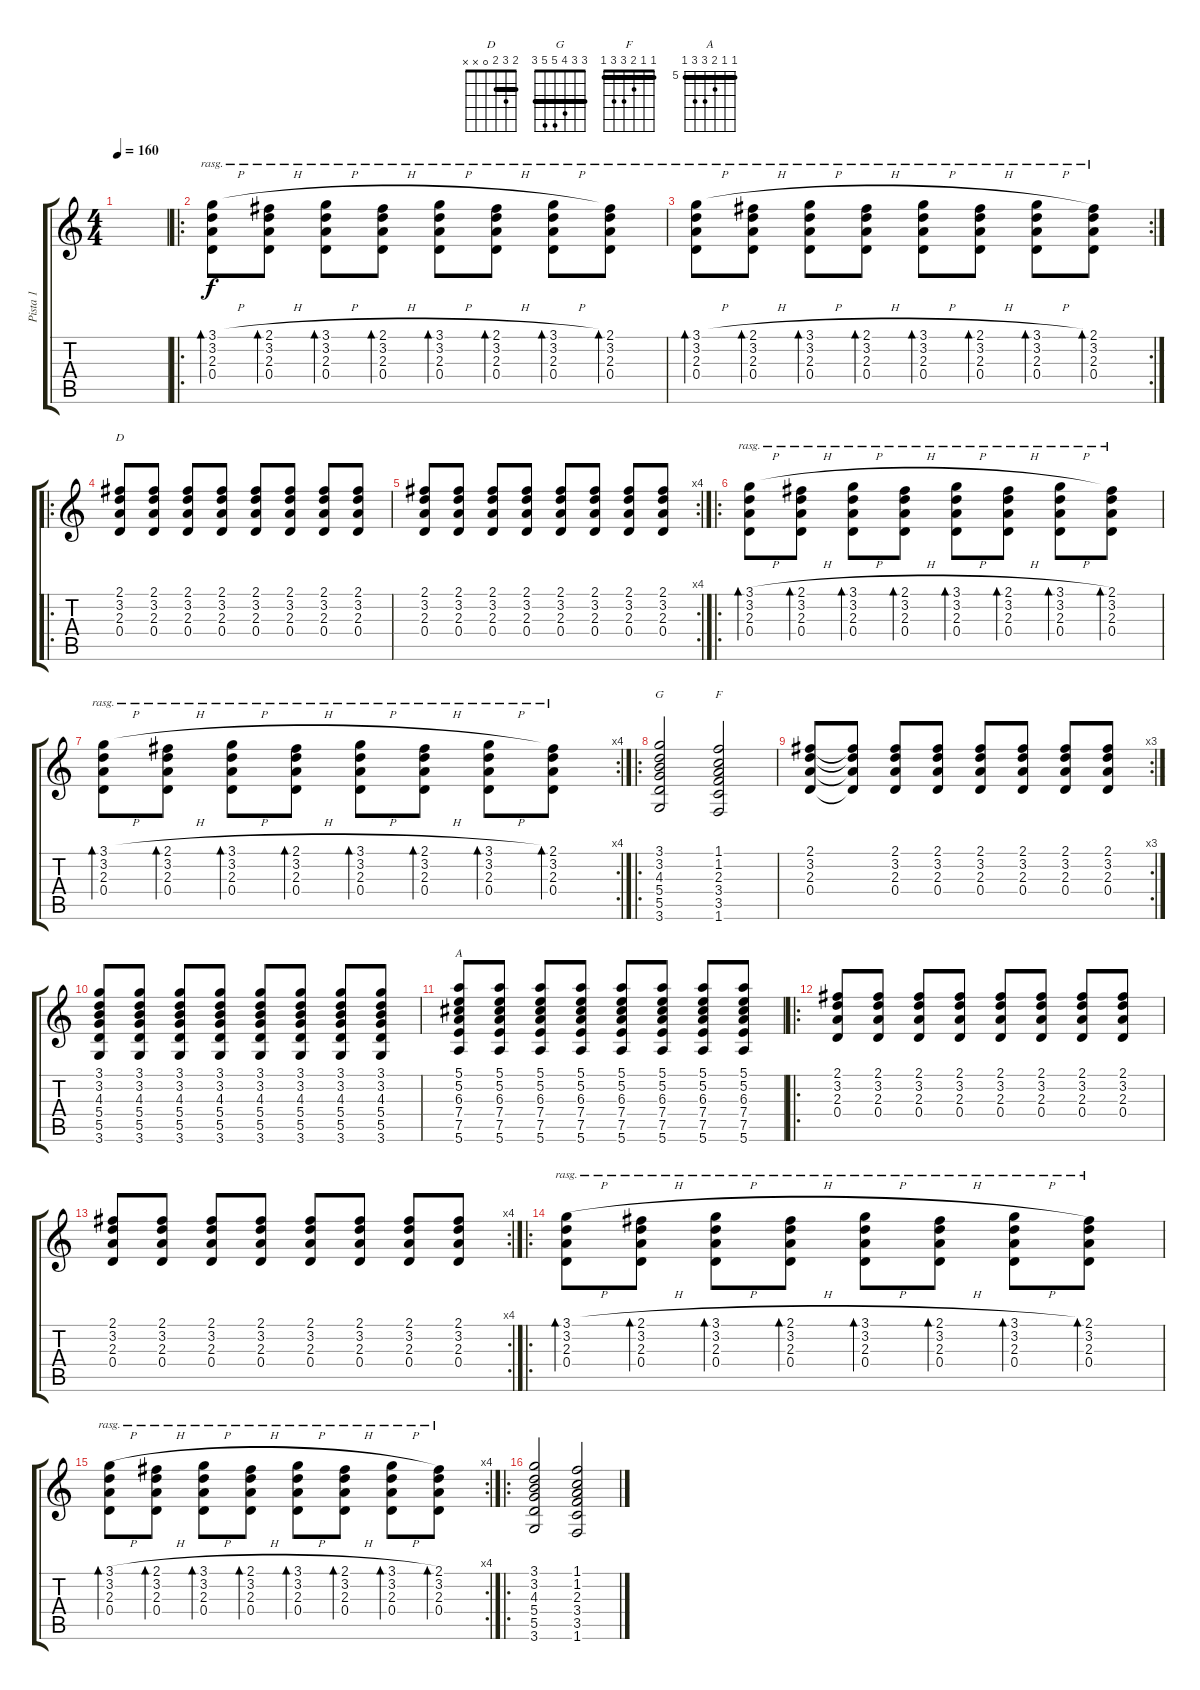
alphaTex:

\track ("Pista 1" "Pista 1") {instrument overdrivenguitar}
\staff {score tabs}
\tuning (E4 B3 G3 D3 A2 E2) {hide}
\chord ("D" 2 3 2 0 x x) {barre 2}
\chord ("G" 3 3 4 5 5 3) {barre 3}
\chord ("F" 1 1 2 3 3 1) {barre 1}
\chord ("A" 5 5 6 7 7 5) {firstfret 5 barre 5}
\ts (4 4)
\tempo 160
\clef g2
\ks c
|
\ro
(3.1{h} 3.2 2.3 0.4).8{bd 480 rasg ii} (2.1{h} 3.2 2.3 0.4).8{bd 120 rasg ii} (3.1{h} 3.2 2.3 0.4).8{bd 120 rasg ii} (2.1{h} 3.2 2.3 0.4).8{bd 120 rasg ii} (3.1{h} 3.2 2.3 0.4).8{bd 120 rasg ii} (2.1{h} 3.2 2.3 0.4).8{bd 120 rasg ii} (3.1{h} 3.2 2.3 0.4).8{bd 120 rasg ii} (2.1 3.2 2.3 0.4).8{bd 120 rasg ii} |
\rc 2
(3.1{h} 3.2 2.3 0.4).8{bd 480 rasg ii} (2.1{h} 3.2 2.3 0.4).8{bd 120 rasg ii} (3.1{h} 3.2 2.3 0.4).8{bd 120 rasg ii} (2.1{h} 3.2 2.3 0.4).8{bd 120 rasg ii} (3.1{h} 3.2 2.3 0.4).8{bd 120 rasg ii} (2.1{h} 3.2 2.3 0.4).8{bd 120 rasg ii} (3.1{h} 3.2 2.3 0.4).8{bd 120 rasg ii} (2.1 3.2 2.3 0.4).8{bd 120 rasg ii} |
\ro
(2.1 3.2 2.3 0.4).8{ch "D"} (2.1 3.2 2.3 0.4).8 (2.1 3.2 2.3 0.4).8 (2.1 3.2 2.3 0.4).8 (2.1 3.2 2.3 0.4).8 (2.1 3.2 2.3 0.4).8 (2.1 3.2 2.3 0.4).8 (2.1 3.2 2.3 0.4).8 |
\rc 4
(2.1 3.2 2.3 0.4).8 (2.1 3.2 2.3 0.4).8 (2.1 3.2 2.3 0.4).8 (2.1 3.2 2.3 0.4).8 (2.1 3.2 2.3 0.4).8 (2.1 3.2 2.3 0.4).8 (2.1 3.2 2.3 0.4).8 (2.1 3.2 2.3 0.4).8 |
\ro
(3.1{h} 3.2 2.3 0.4).8{bd 480 rasg ii} (2.1{h} 3.2 2.3 0.4).8{bd 120 rasg ii} (3.1{h} 3.2 2.3 0.4).8{bd 120 rasg ii} (2.1{h} 3.2 2.3 0.4).8{bd 120 rasg ii} (3.1{h} 3.2 2.3 0.4).8{bd 120 rasg ii} (2.1{h} 3.2 2.3 0.4).8{bd 120 rasg ii} (3.1{h} 3.2 2.3 0.4).8{bd 120 rasg ii} (2.1 3.2 2.3 0.4).8{bd 120 rasg ii} |
\rc 4
(3.1{h} 3.2 2.3 0.4).8{bd 480 rasg ii} (2.1{h} 3.2 2.3 0.4).8{bd 120 rasg ii} (3.1{h} 3.2 2.3 0.4).8{bd 120 rasg ii} (2.1{h} 3.2 2.3 0.4).8{bd 120 rasg ii} (3.1{h} 3.2 2.3 0.4).8{bd 120 rasg ii} (2.1{h} 3.2 2.3 0.4).8{bd 120 rasg ii} (3.1{h} 3.2 2.3 0.4).8{bd 120 rasg ii} (2.1 3.2 2.3 0.4).8{bd 120 rasg ii} |
\ro
(3.1 3.2 4.3 5.4 5.5 3.6).2{ch "G"} (1.1 1.2 2.3 3.4 3.5 1.6).2{ch "F"} |
\rc 3
(2.1 3.2 2.3 0.4).8 (2.1{t} 3.2{t} 2.3{t} 0.4{t}).8 (2.1 3.2 2.3 0.4).8 (2.1 3.2 2.3 0.4).8 (2.1 3.2 2.3 0.4).8 (2.1 3.2 2.3 0.4).8 (2.1 3.2 2.3 0.4).8 (2.1 3.2 2.3 0.4).8 |
(3.1 3.2 4.3 5.4 5.5 3.6).8 (3.1 3.2 4.3 5.4 5.5 3.6).8 (3.1 3.2 4.3 5.4 5.5 3.6).8 (3.1 3.2 4.3 5.4 5.5 3.6).8 (3.1 3.2 4.3 5.4 5.5 3.6).8 (3.1 3.2 4.3 5.4 5.5 3.6).8 (3.1 3.2 4.3 5.4 5.5 3.6).8 (3.1 3.2 4.3 5.4 5.5 3.6).8 |
(5.1 5.2 6.3 7.4 7.5 5.6).8{ch "A"} (5.1 5.2 6.3 7.4 7.5 5.6).8 (5.1 5.2 6.3 7.4 7.5 5.6).8 (5.1 5.2 6.3 7.4 7.5 5.6).8 (5.1 5.2 6.3 7.4 7.5 5.6).8 (5.1 5.2 6.3 7.4 7.5 5.6).8 (5.1 5.2 6.3 7.4 7.5 5.6).8 (5.1 5.2 6.3 7.4 7.5 5.6).8 |
\ro
(2.1 3.2 2.3 0.4).8 (2.1 3.2 2.3 0.4).8 (2.1 3.2 2.3 0.4).8 (2.1 3.2 2.3 0.4).8 (2.1 3.2 2.3 0.4).8 (2.1 3.2 2.3 0.4).8 (2.1 3.2 2.3 0.4).8 (2.1 3.2 2.3 0.4).8 |
\rc 4
(2.1 3.2 2.3 0.4).8 (2.1 3.2 2.3 0.4).8 (2.1 3.2 2.3 0.4).8 (2.1 3.2 2.3 0.4).8 (2.1 3.2 2.3 0.4).8 (2.1 3.2 2.3 0.4).8 (2.1 3.2 2.3 0.4).8 (2.1 3.2 2.3 0.4).8 |
\ro
(3.1{h} 3.2 2.3 0.4).8{bd 480 rasg ii} (2.1{h} 3.2 2.3 0.4).8{bd 120 rasg ii} (3.1{h} 3.2 2.3 0.4).8{bd 120 rasg ii} (2.1{h} 3.2 2.3 0.4).8{bd 120 rasg ii} (3.1{h} 3.2 2.3 0.4).8{bd 120 rasg ii} (2.1{h} 3.2 2.3 0.4).8{bd 120 rasg ii} (3.1{h} 3.2 2.3 0.4).8{bd 120 rasg ii} (2.1 3.2 2.3 0.4).8{bd 120 rasg ii} |
\rc 4
(3.1{h} 3.2 2.3 0.4).8{bd 480 rasg ii} (2.1{h} 3.2 2.3 0.4).8{bd 120 rasg ii} (3.1{h} 3.2 2.3 0.4).8{bd 120 rasg ii} (2.1{h} 3.2 2.3 0.4).8{bd 120 rasg ii} (3.1{h} 3.2 2.3 0.4).8{bd 120 rasg ii} (2.1{h} 3.2 2.3 0.4).8{bd 120 rasg ii} (3.1{h} 3.2 2.3 0.4).8{bd 120 rasg ii} (2.1 3.2 2.3 0.4).8{bd 120 rasg ii} |
\ro
(3.1 3.2 4.3 5.4 5.5 3.6).2 (1.1 1.2 2.3 3.4 3.5 1.6).2
